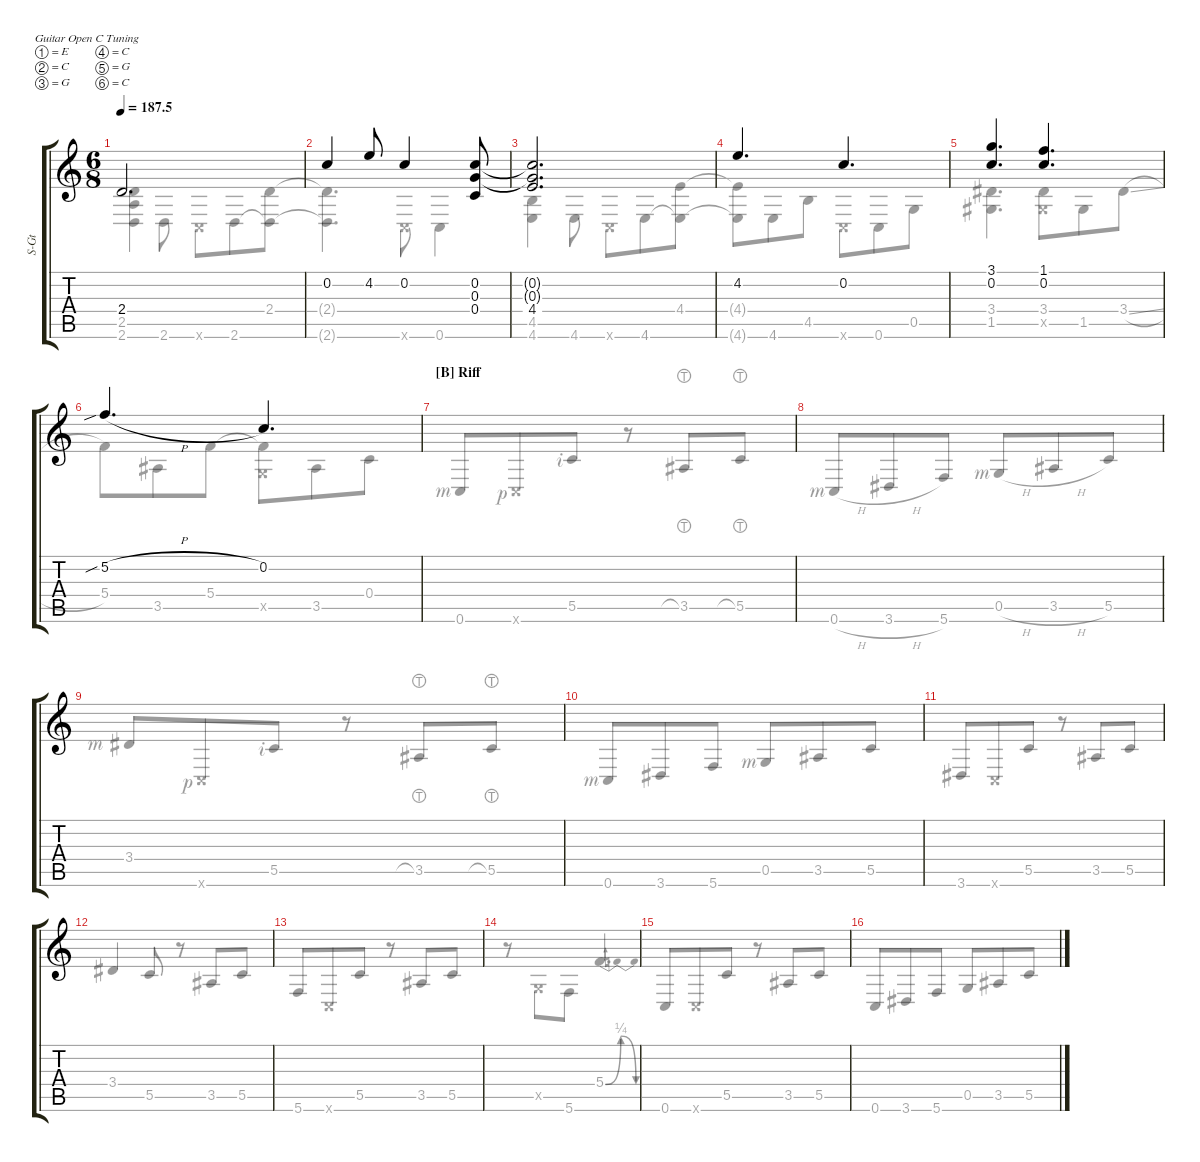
\defaultSystemsLayout 4
\hideDynamics
\bracketExtendMode groupsimilarinstruments
\otherSystemsTrackNameOrientation horizontal
\track ("Steel-String Guitar" "S-Gt") {instrument acousticguitarsteel}
\staff {score tabs}
\tuning (E4 C4 G3 C3 G2 C2)
\voice
\ts (6 8)
\tempo
187.5
\accidentals auto
\clef g2
\ottava regular
\simile none
\ks c
2.4.2{d dy mf beam Up} |
0.2.4{beam Up} 4.2.8{beam Up} 0.2.4{beam Up} (0.2 0.3 0.4).8{beam Up} |
(0.3{t} 0.2{t} 4.4).2{d beam Up} |
4.2.4{d beam Up} 0.2.4{d beam Up} |
(3.1 0.2).4{d beam Up} (0.2 1.1).4{d beam Up} |
5.2{sib h}.4{d beam Up} 0.2.4{d beam Up} |
\section ("B" "Riff")
|
|
|
|
|
|
|
|
|
\voice
\clef g2
\ottava regular
\simile none
\ks c
(2.6 2.5 2.4).4{dy mf beam Down} 2.6.8{beam Down} 0.6{x}.8{beam Down} 2.6.8{beam Down} (2.4 2.6{t}).8{beam Down} |
(2.4{t} 2.6{t}).4{d beam Down} 0.6{x}.8{beam Down} 0.6.4{beam Down} |
(4.6 4.5).4{beam Down} 4.6.8{beam Down} 0.6{x}.8{beam Down} 4.6.8{beam Down} (4.4 4.6{t}).8{beam Down} |
(4.4{t} 4.6{t}).8{beam Down} 4.6.8{beam Down} 4.5.8{beam Down} 0.6{x}.8{beam Down} 0.6.8{beam Down} 0.5.8{beam Down} |
(1.5{acc #} 3.4{acc #}).4{d beam Down} (3.4{acc #} 1.5{x acc #}).8{beam Down} 1.5{acc #}.8{beam Down} 3.4{sl acc #}.8{beam Down} |
5.4.8{beam Down} 3.5{acc #}.8{beam Down} 5.4.8{beam Down} (5.4{t} 0.5{x}).8{beam Down} 3.5{acc #}.8{beam Down} 0.4.8{beam Down} |
0.6{rf 3}.8{beam Up} 0.6{x rf 1}.8{beam Up} 5.5{rf 2}.8{beam Up} r.8{beam Up} 3.5{lht acc #}.8{beam Up} 5.5{lht}.8{beam Up} |
0.6{h rf 3}.8{beam Up} 3.6{h acc #}.8{beam Up} 5.6.8{beam Up} 0.5{h rf 3}.8{beam Up} 3.5{h acc #}.8{beam Up} 5.5.8{beam Up} |
3.4{rf 3 acc #}.8{beam Up} 0.6{x rf 1}.8{beam Up} 5.5{rf 2}.8{beam Up} r.8{beam Up} 3.5{lht acc #}.8{beam Up} 5.5{lht}.8{beam Up} |
0.6{rf 3}.8{beam Up} 3.6{acc #}.8{beam Up} 5.6.8{beam Up} 0.5{rf 3}.8{beam Up} 3.5{acc #}.8{beam Up} 5.5.8{beam Up} |
3.6{acc #}.8{beam Up} 0.6{x}.8{beam Up} 5.5.8{beam Up} r.8{beam Up} 3.5{acc #}.8{beam Up} 5.5.8{beam Up} |
3.4{acc #}.4{beam Up} 5.5.8{beam Up} r.8{beam Up} 3.5{acc #}.8{beam Up} 5.5.8{beam Up} |
5.6.8{beam Up} 0.6{x}.8{beam Up} 5.5.8{beam Up} r.8{beam Up} 3.5{acc #}.8{beam Up} 5.5.8{beam Up} |
r.8{beam Down} 0.5{x}.8{beam Up} 5.6.8{beam Up} 5.4{be (bendrelease 0 0 42.6 1 42.6 1 59.4 0)}.4{d beam Up} |
0.6.8{beam Up} 0.6{x}.8{beam Up} 5.5.8{beam Up} r.8{beam Up} 3.5{acc #}.8{beam Up} 5.5.8{beam Up} |
0.6.8{beam Up} 3.6{acc #}.8{beam Up} 5.6.8{beam Up} 0.5.8{beam Up} 3.5{acc #}.8{beam Up} 5.5.8{beam Up}
